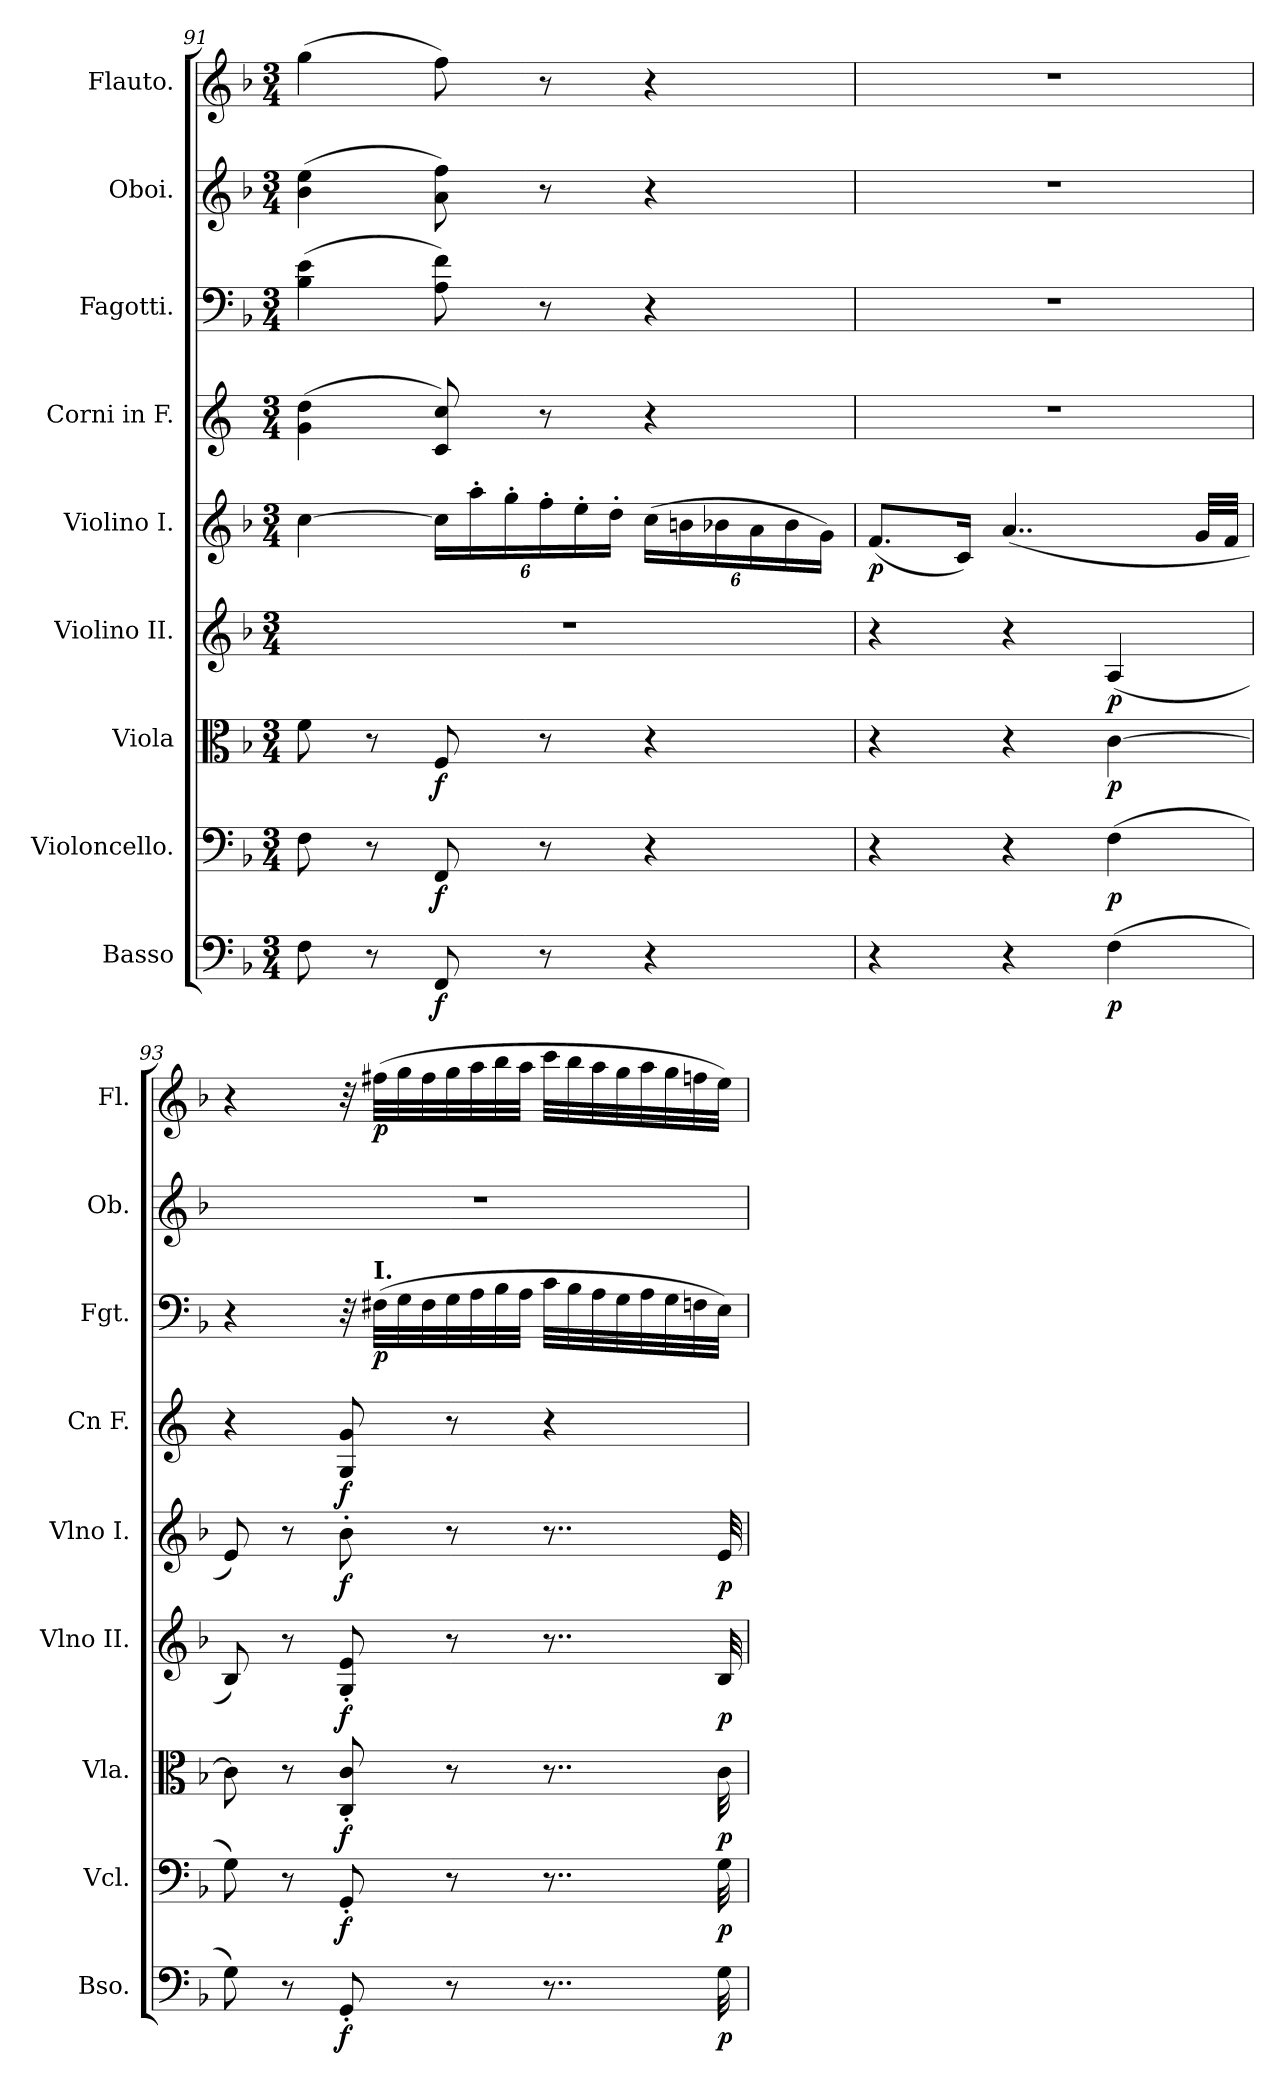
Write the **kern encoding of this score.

**kern	**dynam	**kern	**dynam	**kern	**dynam	**kern	**dynam	**kern	**dynam	**kern	**dynam	**kern	**dynam	**kern	**kern	**dynam
*part9	*part9	*part8	*part8	*part7	*part7	*part6	*part6	*part5	*part5	*part4	*part4	*part3	*part3	*part2	*part1	*part1
*staff9	*staff9	*staff8	*staff8	*staff7	*staff7	*staff6	*staff6	*staff5	*staff5	*staff4	*staff4	*staff3	*staff3	*staff2	*staff1	*staff1
*I"Basso	*	*I"Violoncello.	*	*I"Viola	*	*I"Violino II.	*	*I"Violino I.	*	*I"Corni in F.	*	*I"Fagotti.	*	*I"Oboi.	*I"Flauto.	*
*I'Bso.	*	*I'Vcl.	*	*I'Vla.	*	*I'Vlno II.	*	*I'Vlno I.	*	*I'Cn F.	*	*I'Fgt.	*	*I'Ob.	*I'Fl.	*
!!LO:PB:g=z
*clefF4	*	*clefF4	*	*clefC3	*	*clefG2	*	*clefG2	*	*clefG2	*	*clefF4	*	*clefG2	*clefG2	*
*ITrd7c12	*	*	*	*	*	*	*	*	*	*ITrd4c7	*	*	*	*	*	*
*k[b-]	*	*k[b-]	*	*k[b-]	*	*k[b-]	*	*k[b-]	*	*k[b-]	*	*k[b-]	*	*k[b-]	*k[b-]	*
*M3/4	*	*M3/4	*	*M3/4	*	*M3/4	*	*M3/4	*	*M3/4	*	*M3/4	*	*M3/4	*M3/4	*
=91	=91	=91	=91	=91	=91	=91	=91	=91	=91	=91	=91	=91	=91	=91	=91	=91
8FF\	.	8F\	.	8f\	.	2.r	.	[4cc\	.	(>4c\ 4g\	.	(>4B-\ 4e\	.	(>4b-\ 4ee\	(>4gg\	.
8r	.	8r	.	8r	.	.	.	.	.	.	.	.	.	.	.	.
*	*	*	*	*	*	*	*	*Xbrackettup	*	*	*	*	*	*	*	*
!	!LO:DY:b	!	!LO:DY:b	!	!LO:DY:b	!	!	!	!	!	!	!	!	!	!	!
8FFF/	f	8FF/	f	8F/	f	.	.	24cc\LL]	.	8F/ 8f/)	.	8A\ 8f\)	.	8a\ 8ff\)	8ff\)	.
.	.	.	.	.	.	.	.	24aa'\	.	.	.	.	.	.	.	.
.	.	.	.	.	.	.	.	24gg'\	.	.	.	.	.	.	.	.
8r	.	8r	.	8r	.	.	.	24ff'\	.	8r	.	8r	.	8r	8r	.
.	.	.	.	.	.	.	.	24ee'\	.	.	.	.	.	.	.	.
.	.	.	.	.	.	.	.	24dd'\JJ	.	.	.	.	.	.	.	.
4r	.	4r	.	4r	.	.	.	(>24cc\LL	.	4r	.	4r	.	4r	4r	.
.	.	.	.	.	.	.	.	24bn\	.	.	.	.	.	.	.	.
.	.	.	.	.	.	.	.	24b-X\	.	.	.	.	.	.	.	.
.	.	.	.	.	.	.	.	24a\	.	.	.	.	.	.	.	.
.	.	.	.	.	.	.	.	24b-\	.	.	.	.	.	.	.	.
.	.	.	.	.	.	.	.	24g\JJ)	.	.	.	.	.	.	.	.
=92	=92	=92	=92	=92	=92	=92	=92	=92	=92	=92	=92	=92	=92	=92	=92	=92
!	!	!	!	!	!	!	!	!	!LO:DY:b	!	!	!	!	!	!	!
4r	.	4r	.	4r	.	4r	.	(<8.f/L	p	2.r	.	2.r	.	2.r	2.r	.
.	.	.	.	.	.	.	.	16c/Jk)	.	.	.	.	.	.	.	.
4r	.	4r	.	4r	.	4r	.	(<4..a/	.	.	.	.	.	.	.	.
!	!LO:DY:b	!	!LO:DY:b	!	!LO:DY:b	!	!LO:DY:b	!	!	!	!	!	!	!	!	!
(>4FF\	p	(>4F\	p	[4c\	p	(<4A/	p	.	.	.	.	.	.	.	.	.
.	.	.	.	.	.	.	.	32g/LLL	.	.	.	.	.	.	.	.
.	.	.	.	.	.	.	.	32f/JJJ	.	.	.	.	.	.	.	.
=93	=93	=93	=93	=93	=93	=93	=93	=93	=93	=93	=93	=93	=93	=93	=93	=93
8GG\)	.	8G\)	.	8c\]	.	8B-/)	.	8e/)	.	4r	.	4r	.	2.r	4r	.
8r	.	8r	.	8r	.	8r	.	8r	.	.	.	.	.	.	.	.
!	!LO:DY:b	!	!LO:DY:b	!	!LO:DY:b	!	!LO:DY:b	!	!LO:DY:b	!	!LO:DY:b	!	!	!	!	!
8GGG'/	f	8GG'/	f	8C/' 8c/'	f	8G/' 8e/'	f	8b-'\	f	8C/ 8c/	f	32r	.	.	32r	.
!	!	!	!	!	!	!	!	!	!	!	!	!LO:TX:a:B:t=I.	!	!	!	!
!	!	!	!	!	!	!	!	!	!	!	!	!	!LO:DY:b	!	!	!LO:DY:b
.	.	.	.	.	.	.	.	.	.	.	.	(>32F#X\LLL	p	.	(>32ff#X\LLL	p
.	.	.	.	.	.	.	.	.	.	.	.	32G\	.	.	32gg\	.
.	.	.	.	.	.	.	.	.	.	.	.	32F#\	.	.	32ff#\	.
8r	.	8r	.	8r	.	8r	.	8r	.	8r	.	32G\	.	.	32gg\	.
.	.	.	.	.	.	.	.	.	.	.	.	32A\	.	.	32aa\	.
.	.	.	.	.	.	.	.	.	.	.	.	32B-\	.	.	32bb-\	.
.	.	.	.	.	.	.	.	.	.	.	.	32A\JJJ	.	.	32aa\JJJ	.
8..r	.	8..r	.	8..r	.	8..r	.	8..r	.	4r	.	32c\LLL	.	.	32ccc\LLL	.
.	.	.	.	.	.	.	.	.	.	.	.	32B-\	.	.	32bb-\	.
.	.	.	.	.	.	.	.	.	.	.	.	32A\	.	.	32aa\	.
.	.	.	.	.	.	.	.	.	.	.	.	32G\	.	.	32gg\	.
.	.	.	.	.	.	.	.	.	.	.	.	32A\	.	.	32aa\	.
.	.	.	.	.	.	.	.	.	.	.	.	32G\	.	.	32gg\	.
.	.	.	.	.	.	.	.	.	.	.	.	32Fn\	.	.	32ffn\	.
!	!LO:DY:b	!	!LO:DY:b	!	!LO:DY:b	!	!LO:DY:b	!	!LO:DY:b	!	!	!	!	!	!	!
32GG\	p	32G\	p	32c\	p	32B-/	p	32e/	p	.	.	32E\JJJ)	.	.	32ee\JJJ)	.
=	=	=	=	=	=	=	=	=	=	=	=	=	=	=	=	=
*-	*-	*-	*-	*-	*-	*-	*-	*-	*-	*-	*-	*-	*-	*-	*-	*-
